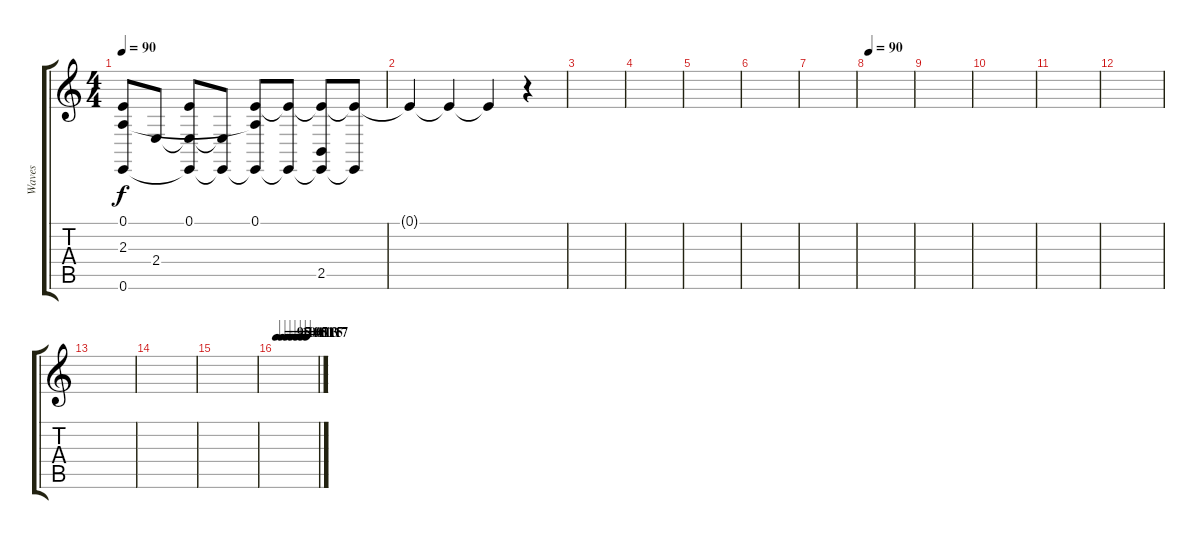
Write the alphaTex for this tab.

\track ("Waves" "Waves") {instrument seashore}
\staff {score tabs}
\tuning (E4 B3 G3 D3 A2 E2) {hide}
\ts (4 4)
\tempo 90
\clef g2
\ks c
(0.1 2.3{t} 0.6).8{dy f} 2.4{t}.8 (0.1 2.4{t} 0.6{t}).8 (2.4{t} 0.6{t}).8 (0.1 2.3{t} 0.6{t}).8 (0.1{t} 0.6{t}).8 (0.1{t} 2.5{t} 0.6{t}).8 (0.1{t} 0.6{t}).8 |
0.1{t}.4 0.1{t}.4 0.1{t}.4 r.4 |
|
|
|
|
|
\tempo 90
|
|
|
|
|
|
|
|
\tempo 95
\tempo (100 0.125)
\tempo (105 0.25)
\tempo (110 0.375)
\tempo (113 0.5)
\tempo (115 0.625)
\tempo (117 0.75)
